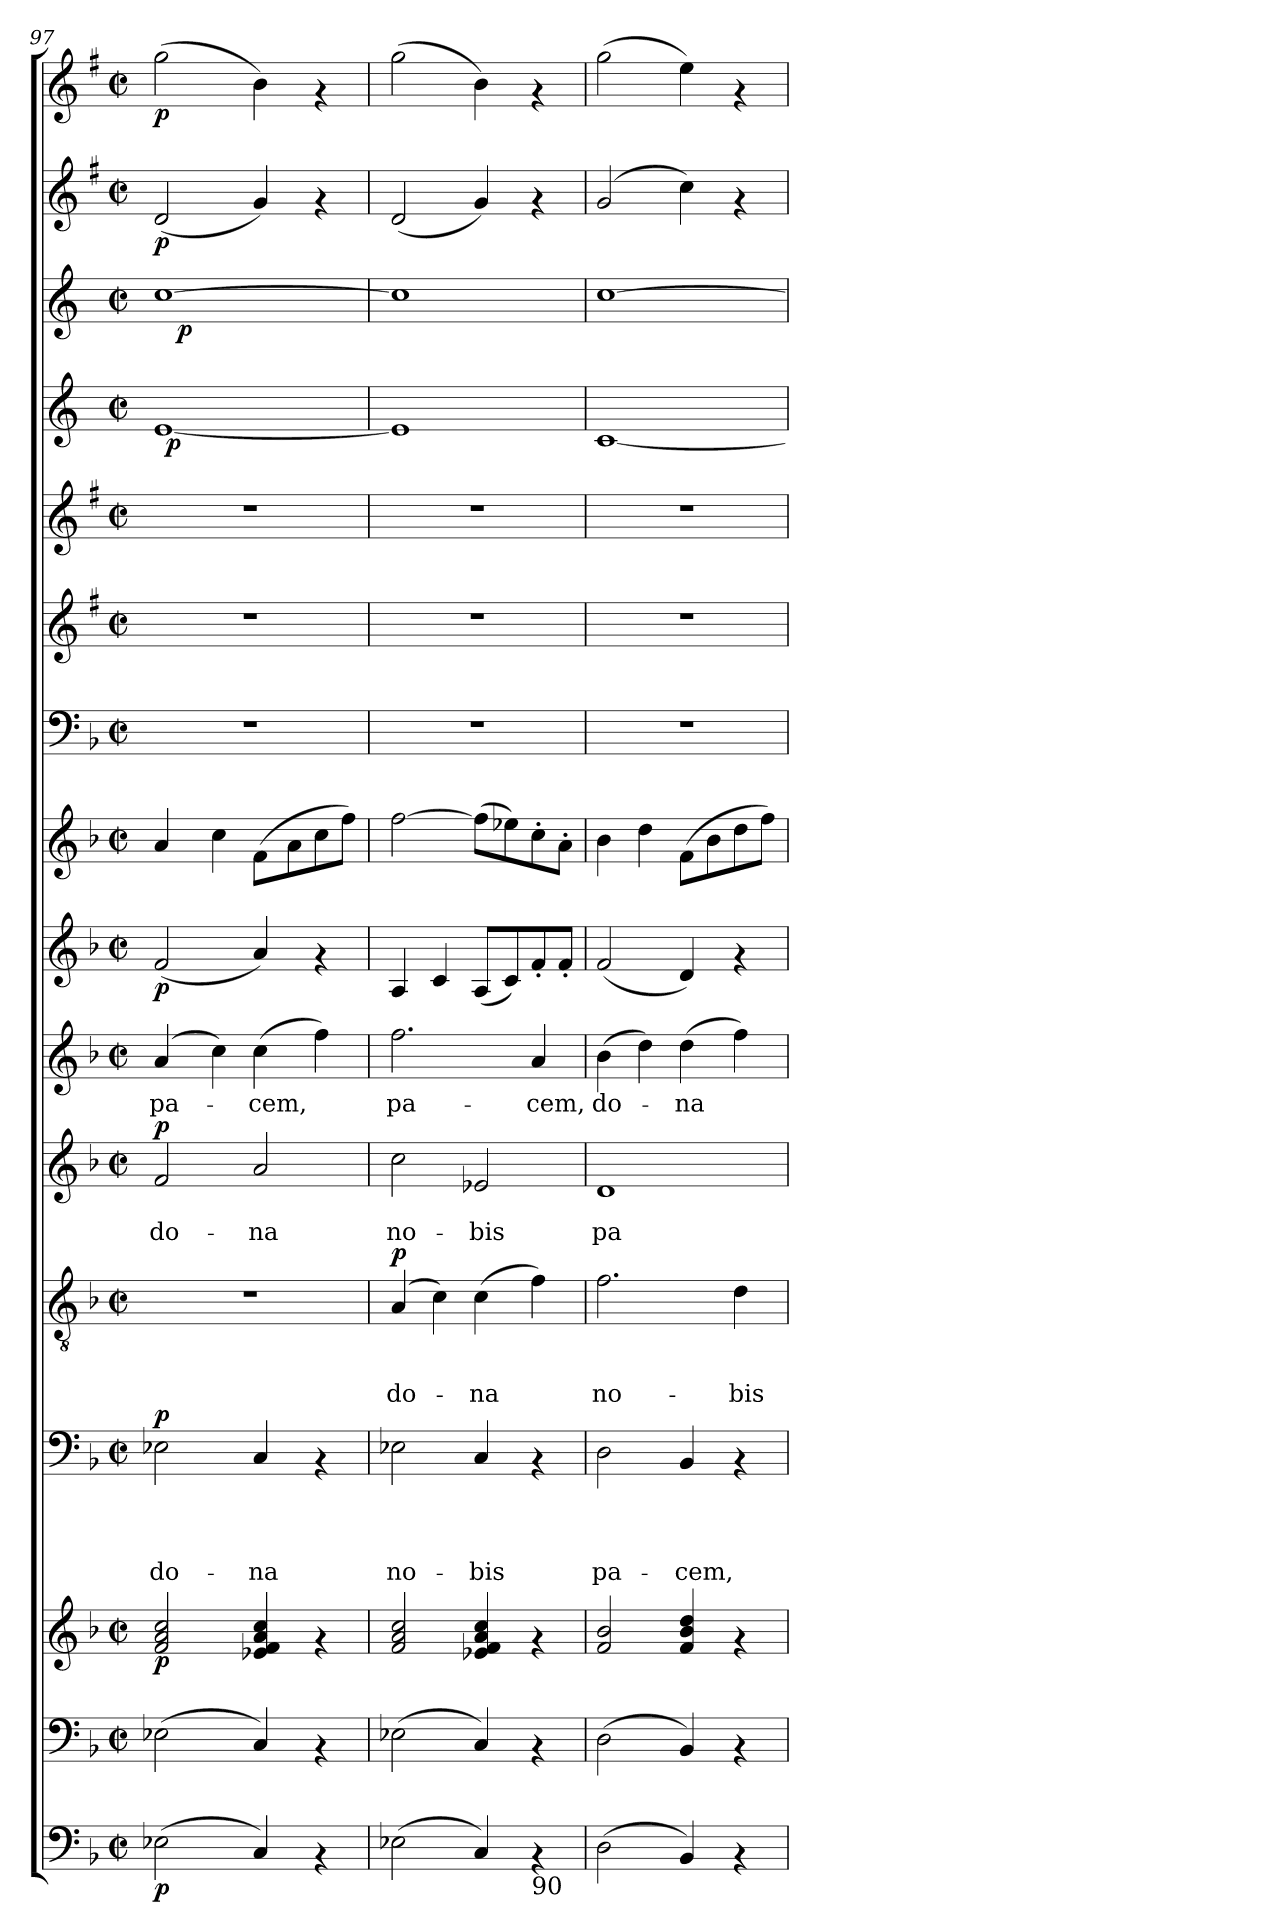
**kern	**dynam	**kern	**kern	**dynam	**kern	**text	**text	**text	**text	**dynam	**kern	**text	**text	**text	**dynam	**kern	**text	**text	**dynam	**kern	**text	**kern	**dynam	**kern	**kern	**kern	**kern	**kern	**dynam	**kern	**dynam	**kern	**dynam	**kern	**dynam
*part16	*part16	*part15	*part14	*part14	*part13	*part13	*part13	*part13	*part13	*part13	*part12	*part12	*part12	*part12	*part12	*part11	*part11	*part11	*part11	*part10	*part10	*part9	*part9	*part8	*part7	*part6	*part5	*part4	*part4	*part3	*part3	*part2	*part2	*part1	*part1
*staff16	*staff16	*staff15	*staff14	*staff14	*staff13	*staff13	*staff13	*staff13	*staff13	*staff13	*staff12	*staff12	*staff12	*staff12	*staff12	*staff11	*staff11	*staff11	*staff11	*staff10	*staff10	*staff9	*staff9	*staff8	*staff7	*staff6	*staff5	*staff4	*staff4	*staff3	*staff3	*staff2	*staff2	*staff1	*staff1
*clefF4	*	*clefF4	*clefG2	*	*clefF4	*	*	*	*	*	*clefGv2	*	*	*	*	*clefG2	*	*	*	*clefG2	*	*clefG2	*	*clefG2	*clefF4	*clefG2	*clefG2	*clefG2	*	*clefG2	*	*clefG2	*	*clefG2	*
*	*	*	*	*	*	*	*	*	*	*	*	*	*	*	*	*	*	*	*	*	*	*	*	*	*	*ITrd1c2	*ITrd1c2	*ITrd-3c-5	*	*ITrd-3c-5	*	*ITrd1c2	*	*ITrd1c2	*
*k[b-]	*	*k[b-]	*k[b-]	*	*k[b-]	*	*	*	*	*	*k[b-]	*	*	*	*	*k[b-]	*	*	*	*k[b-]	*	*k[b-]	*	*k[b-]	*k[b-]	*k[b-]	*k[b-]	*k[b-]	*	*k[b-]	*	*k[b-]	*	*k[b-]	*
*F:	*	*F:	*F:	*	*F:	*	*	*	*	*	*F:	*	*	*	*	*F:	*	*	*	*F:	*	*F:	*	*F:	*F:	*F:	*F:	*F:	*	*F:	*	*F:	*	*F:	*
*M2/2	*	*M2/2	*M2/2	*	*M2/2	*	*	*	*	*	*M2/2	*	*	*	*	*M2/2	*	*	*	*M2/2	*	*M2/2	*	*M2/2	*M2/2	*M2/2	*M2/2	*M2/2	*	*M2/2	*	*M2/2	*	*M2/2	*
*met(c|)	*	*met(c|)	*met(c|)	*	*met(c|)	*	*	*	*	*	*met(c|)	*	*	*	*	*met(c|)	*	*	*	*met(c|)	*	*met(c|)	*	*met(c|)	*met(c|)	*met(c|)	*met(c|)	*met(c|)	*	*met(c|)	*	*met(c|)	*	*met(c|)	*
=97	=97	=97	=97	=97	=97	=97	=97	=97	=97	=97	=97	=97	=97	=97	=97	=97	=97	=97	=97	=97	=97	=97	=97	=97	=97	=97	=97	=97	=97	=97	=97	=97	=97	=97	=97
!	!LO:DY:b	!	!	!LO:DY:b	!	!	!	!	!LO:LY:b	!LO:DY:a	!	!	!	!	!	!	!	!LO:LY:b	!LO:DY:a	!	!LO:LY:b	!	!LO:DY:b	!	!	!	!	!	!	!	!	!	!LO:DY:b	!	!LO:DY:b
*	*	*	*	*	*	*	*	*	*	*	*	*	*	*	*	*	*	*	*	*	*	*	*	*	*	*	*	*^	*	*^	*	*	*	*	*
(>2E-X\	p	(>2E-X\	2f/ 2a/ 2cc/	p	2E-X\	.	.	.	do-	p	1r	.	.	.	.	2f/	.	do-	p	(4a/	pa-	(<2f/	p	4a/	1r	1r	1r	[<1a	32ryy	.	[>1ff	16ryy	.	(<2c/	p	(>2ff\	p
!	!	!	!	!	!	!	!	!	!	!	!	!	!	!	!	!	!	!	!	!	!	!	!	!	!	!	!	!	!	!LO:DY:b	!	!	!	!	!	!	!
.	.	.	.	.	.	.	.	.	.	.	.	.	.	.	.	.	.	.	.	.	.	.	.	.	.	.	.	.	2ryy	p	.	.	.	.	.	.	.
!	!	!	!	!	!	!	!	!	!	!	!	!	!	!	!	!	!	!	!	!	!	!	!	!	!	!	!	!	!	!	!	!	!LO:DY:b	!	!	!	!
.	.	.	.	.	.	.	.	.	.	.	.	.	.	.	.	.	.	.	.	.	.	.	.	.	.	.	.	.	.	.	.	2...ryy	p	.	.	.	.
.	.	.	.	.	.	.	.	.	.	.	.	.	.	.	.	.	.	.	.	4cc\)	.	.	.	4cc\	.	.	.	.	.	.	.	.	.	.	.	.	.
!	!	!	!	!	!	!	!	!	!LO:LY:b	!	!	!	!	!	!	!	!	!LO:LY:b	!	!	!LO:LY:b	!	!	!	!	!	!	!	!	!	!	!	!	!	!	!	!
4C/)	.	4C/)	4e-X/ 4f/ 4a/ 4cc/	.	4C/	.	.	.	-na	.	.	.	.	.	.	2a/	.	-na	.	(>4cc\	-cem,	4a/)	.	(>8f\L	.	.	.	.	.	.	.	.	.	4f/)	.	4a\)	.
.	.	.	.	.	.	.	.	.	.	.	.	.	.	.	.	.	.	.	.	.	.	.	.	.	.	.	.	.	4...ryy	.	.	.	.	.	.	.	.
.	.	.	.	.	.	.	.	.	.	.	.	.	.	.	.	.	.	.	.	.	.	.	.	8a\	.	.	.	.	.	.	.	.	.	.	.	.	.
4rAA	.	4rAA	4rf	.	4rAA	.	.	.	.	.	.	.	.	.	.	.	.	.	.	4ff\)	.	4rf	.	8cc\	.	.	.	.	.	.	.	.	.	4rf	.	4rf	.
.	.	.	.	.	.	.	.	.	.	.	.	.	.	.	.	.	.	.	.	.	.	.	.	8ff\J)	.	.	.	.	.	.	.	.	.	.	.	.	.
=98	=98	=98	=98	=98	=98	=98	=98	=98	=98	=98	=98	=98	=98	=98	=98	=98	=98	=98	=98	=98	=98	=98	=98	=98	=98	=98	=98	=98	=98	=98	=98	=98	=98	=98	=98	=98	=98
!	!	!	!	!	!	!	!	!	!LO:LY:b	!	!	!	!	!LO:LY:b	!LO:DY:a	!	!	!LO:LY:b	!	!	!LO:LY:b	!	!	!	!	!	!	!	!	!	!	!	!	!	!	!	!
*	*	*	*	*	*	*	*	*	*	*	*	*	*	*	*	*	*	*	*	*	*	*	*	*	*	*	*	*v	*v	*	*	*	*	*	*	*	*
*	*	*	*	*	*	*	*	*	*	*	*	*	*	*	*	*	*	*	*	*	*	*	*	*	*	*	*	*	*	*v	*v	*	*	*	*	*
(>2E-X\	.	(>2E-X\	2f/ 2a/ 2cc/	.	2E-X\	.	.	.	no-	.	(4A/	.	.	do-	p	2cc\	.	no-	.	2.ff\	pa-	4A/	.	[>2ff\	1r	1r	1r	1a]	.	1ff]	.	(<2c/	.	(>2ff\	.
.	.	.	.	.	.	.	.	.	.	.	4c\)	.	.	.	.	.	.	.	.	.	.	4c/	.	.	.	.	.	.	.	.	.	.	.	.	.
!	!	!	!	!	!	!	!	!	!LO:LY:b	!	!	!	!	!LO:LY:b	!	!	!	!LO:LY:b	!	!	!	!	!	!	!	!	!	!	!	!	!	!	!	!	!
4C/)	.	4C/)	4e-X/ 4f/ 4a/ 4cc/	.	4C/	.	.	.	-bis	.	(>4c\	.	.	-na	.	2e-X/	.	-bis	.	.	.	(<8A/L	.	(>8ff\L]	.	.	.	.	.	.	.	4f/)	.	4a\)	.
.	.	.	.	.	.	.	.	.	.	.	.	.	.	.	.	.	.	.	.	.	.	8c/)	.	8ee-X\)	.	.	.	.	.	.	.	.	.	.	.
!LO:TX:b:t=90	!	!	!	!	!	!	!	!	!	!	!	!	!	!	!	!	!	!	!	!	!	!	!	!	!	!	!	!	!	!	!	!	!	!	!
!	!	!	!	!	!	!	!	!	!	!	!	!	!	!	!	!	!	!	!	!	!LO:LY:b	!	!	!	!	!	!	!	!	!	!	!	!	!	!
4rAA	.	4rAA	4rf	.	4rAA	.	.	.	.	.	4f\)	.	.	.	.	.	.	.	.	4a/	-cem,	8f'</	.	8cc'>\	.	.	.	.	.	.	.	4rf	.	4rf	.
.	.	.	.	.	.	.	.	.	.	.	.	.	.	.	.	.	.	.	.	.	.	8f'</J	.	8a'>\J	.	.	.	.	.	.	.	.	.	.	.
=99	=99	=99	=99	=99	=99	=99	=99	=99	=99	=99	=99	=99	=99	=99	=99	=99	=99	=99	=99	=99	=99	=99	=99	=99	=99	=99	=99	=99	=99	=99	=99	=99	=99	=99	=99
!	!	!	!	!	!	!	!	!	!LO:LY:b	!	!	!	!	!LO:LY:b	!	!	!	!LO:LY:b	!	!	!LO:LY:b	!	!	!	!	!	!	!	!	!	!	!	!	!	!
(>2D\	.	(>2D\	2f/ 2b-/	.	2D\	.	.	.	pa-	.	2.f\	.	.	no-	.	1d	.	pa-	.	(>4b-\	do-	(<2f/	.	4b-\	1r	1r	1r	[<1f	.	[>1ff	.	(2f/	.	(>2ff\	.
.	.	.	.	.	.	.	.	.	.	.	.	.	.	.	.	.	.	.	.	4dd\)	.	.	.	4dd\	.	.	.	.	.	.	.	.	.	.	.
!	!	!	!	!	!	!	!	!	!LO:LY:b	!	!	!	!	!	!	!	!	!	!	!	!LO:LY:b	!	!	!	!	!	!	!	!	!	!	!	!	!	!
4BB-/)	.	4BB-/)	4f/ 4b-/ 4dd/	.	4BB-/	.	.	.	-cem,	.	.	.	.	.	.	.	.	.	.	(>4dd\	-na	4d/)	.	(>8f\L	.	.	.	.	.	.	.	4b-\)	.	4dd\)	.
.	.	.	.	.	.	.	.	.	.	.	.	.	.	.	.	.	.	.	.	.	.	.	.	8b-\	.	.	.	.	.	.	.	.	.	.	.
!	!	!	!	!	!	!	!	!	!	!	!	!	!	!LO:LY:b	!	!	!	!	!	!	!	!	!	!	!	!	!	!	!	!	!	!	!	!	!
4rAA	.	4rAA	4rf	.	4rAA	.	.	.	.	.	4d\	.	.	-bis	.	.	.	.	.	4ff\)	.	4rf	.	8dd\	.	.	.	.	.	.	.	4rf	.	4rf	.
.	.	.	.	.	.	.	.	.	.	.	.	.	.	.	.	.	.	.	.	.	.	.	.	8ff\J)	.	.	.	.	.	.	.	.	.	.	.
=	=	=	=	=	=	=	=	=	=	=	=	=	=	=	=	=	=	=	=	=	=	=	=	=	=	=	=	=	=	=	=	=	=	=	=
*-	*-	*-	*-	*-	*-	*-	*-	*-	*-	*-	*-	*-	*-	*-	*-	*-	*-	*-	*-	*-	*-	*-	*-	*-	*-	*-	*-	*-	*-	*-	*-	*-	*-	*-	*-
